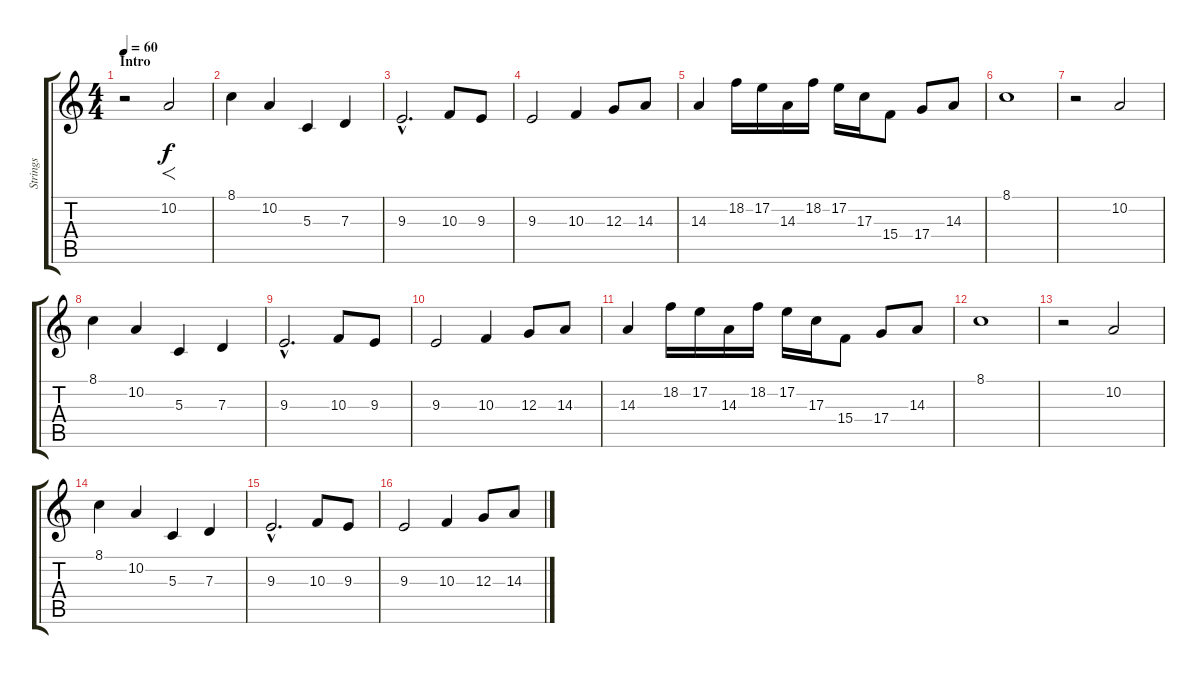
\track ("Strings" "Strings") {instrument stringensemble1}
\staff {score tabs}
\tuning (E4 B3 G3 D3 A2 E2) {hide}
\ts (4 4)
\section ("" "Intro")
\tempo 60
\clef g2
\ks c
r.2{dy f instrument stringensemble1} 10.2.2{f} |
8.1.4 10.2.4 5.3.4 7.3.4 |
9.3{hac}.2{d} 10.3.8 9.3.8 |
9.3.2 10.3.4 12.3.8 14.3.8 |
14.3.4 18.2.16 17.2.16 14.3.16 18.2.16 17.2.16 17.3.16 15.4.8 17.4.8 14.3.8 |
8.1.1 |
r.2 10.2.2 |
8.1.4 10.2.4 5.3.4 7.3.4 |
9.3{hac}.2{d} 10.3.8 9.3.8 |
9.3.2 10.3.4 12.3.8 14.3.8 |
14.3.4 18.2.16 17.2.16 14.3.16 18.2.16 17.2.16 17.3.16 15.4.8 17.4.8 14.3.8 |
8.1.1 |
r.2 10.2.2 |
8.1.4 10.2.4 5.3.4 7.3.4 |
9.3{hac}.2{d} 10.3.8 9.3.8 |
9.3.2 10.3.4 12.3.8 14.3.8
